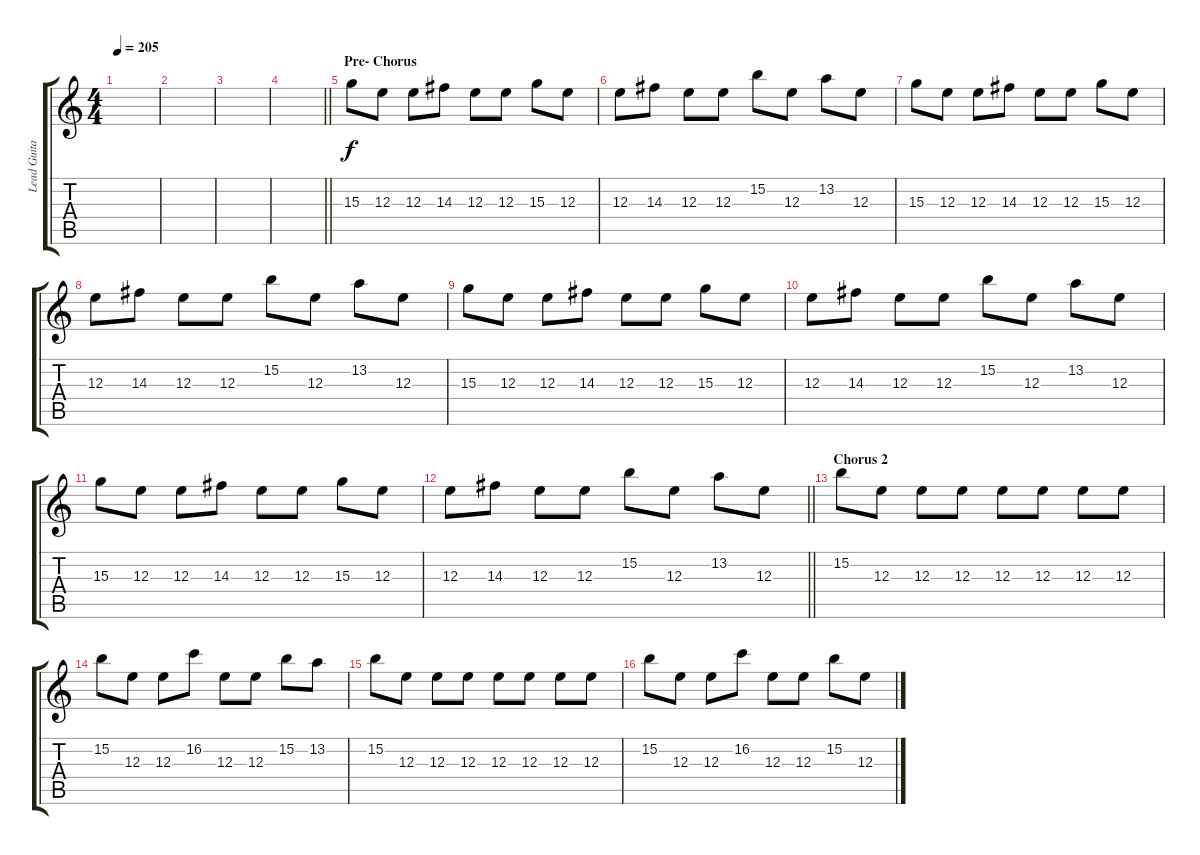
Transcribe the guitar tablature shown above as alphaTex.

\track ("Lead Guitar" "Lead Guita") {instrument distortionguitar}
\staff {score tabs}
\tuning (Db4 Ab3 E3 B2 Gb2 B1) {hide}
\ts (4 4)
\tempo 205
\clef g2
\ks c
|
|
|
\barLineRight lightlight
|
\section ("" "Pre- Chorus")
15.3.8 12.3.8 12.3.8 14.3.8 12.3.8 12.3.8 15.3.8 12.3.8 |
12.3.8 14.3.8 12.3.8 12.3.8 15.2.8 12.3.8 13.2.8 12.3.8 |
15.3.8 12.3.8 12.3.8 14.3.8 12.3.8 12.3.8 15.3.8 12.3.8 |
12.3.8 14.3.8 12.3.8 12.3.8 15.2.8 12.3.8 13.2.8 12.3.8 |
15.3.8 12.3.8 12.3.8 14.3.8 12.3.8 12.3.8 15.3.8 12.3.8 |
12.3.8 14.3.8 12.3.8 12.3.8 15.2.8 12.3.8 13.2.8 12.3.8 |
15.3.8 12.3.8 12.3.8 14.3.8 12.3.8 12.3.8 15.3.8 12.3.8 |
\barLineRight lightlight
12.3.8 14.3.8 12.3.8 12.3.8 15.2.8 12.3.8 13.2.8 12.3.8 |
\section ("" "Chorus 2")
15.2.8 12.3.8 12.3.8 12.3.8 12.3.8 12.3.8 12.3.8 12.3.8 |
15.2.8 12.3.8 12.3.8 16.2.8 12.3.8 12.3.8 15.2.8 13.2.8 |
15.2.8 12.3.8 12.3.8 12.3.8 12.3.8 12.3.8 12.3.8 12.3.8 |
15.2.8 12.3.8 12.3.8 16.2.8 12.3.8 12.3.8 15.2.8 12.3.8
